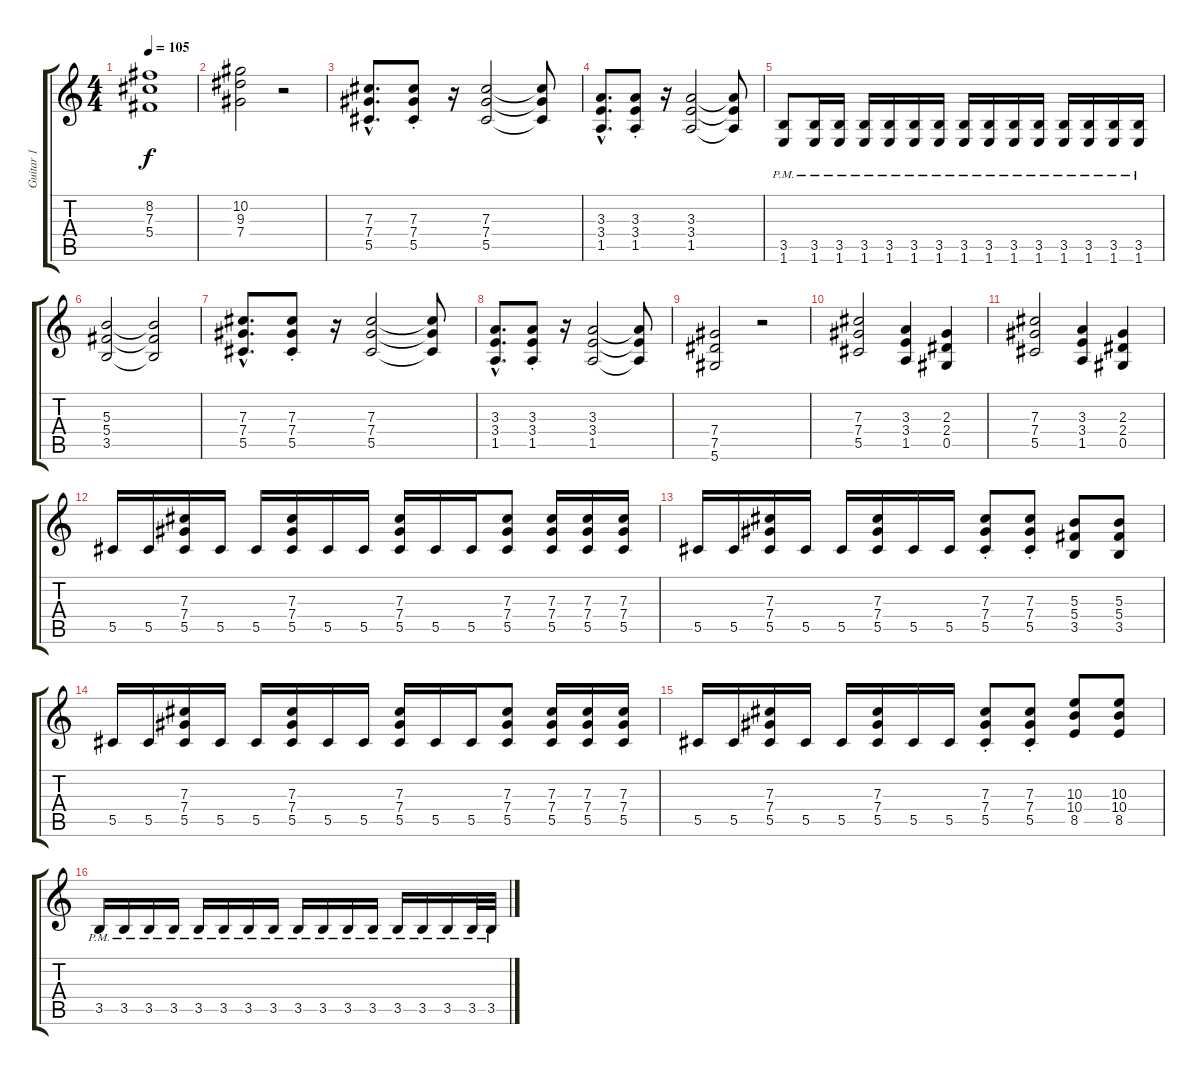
\track ("Guitar 1" "Guitar 1") {instrument distortionguitar}
\staff {score tabs}
\tuning (Eb4 Bb3 Gb3 Db3 Ab2 Eb2) {hide}
\ts (4 4)
\tempo 105
\clef g2
\ks c
(8.2 7.3 5.4).1{dy f} |
(10.2 9.3 7.4).2 r.2 |
(7.3{hac} 7.4{hac} 5.5{hac}).8{d} (7.3 7.4 5.5{st}).8 r.16 (7.3 7.4 5.5).2 (7.3{t} 7.4{t} 5.5{t}).8 |
(3.3{hac} 3.4{hac} 1.5{hac}).8{d} (3.3 3.4 1.5{st}).8 r.16 (3.3 3.4 1.5).2 (3.3{t} 3.4{t} 1.5{t}).8 |
(3.5 1.6{pm}).8 (3.5 1.6{pm}).16 (3.5 1.6{pm}).16 (3.5 1.6{pm}).16 (3.5 1.6{pm}).16 (3.5 1.6{pm}).16 (3.5 1.6{pm}).16 (3.5 1.6{pm}).16 (3.5 1.6{pm}).16 (3.5 1.6{pm}).16 (3.5 1.6{pm}).16 (3.5 1.6{pm}).16 (3.5 1.6{pm}).16 (3.5 1.6{pm}).16 (3.5 1.6{pm}).16 |
(5.3 5.4 3.5).2 (5.3{t} 5.4{t} 3.5{t}).2 |
(7.3{hac} 7.4{hac} 5.5{hac}).8{d} (7.3 7.4 5.5{st}).8 r.16 (7.3 7.4 5.5).2 (7.3{t} 7.4{t} 5.5{t}).8 |
(3.3{hac} 3.4{hac} 1.5{hac}).8{d} (3.3 3.4 1.5{st}).8 r.16 (3.3 3.4 1.5).2 (3.3{t} 3.4{t} 1.5{t}).8 |
(7.4 7.5 5.6).2 r.2 |
(7.3 7.4 5.5).2 (3.3 3.4 1.5).4 (2.3 2.4 0.5).4 |
(7.3 7.4 5.5).2 (3.3 3.4 1.5).4 (2.3 2.4 0.5).4 |
5.5.16 5.5.16 (7.3 7.4 5.5).16 5.5.16 5.5.16 (7.3 7.4 5.5).16 5.5.16 5.5.16 (7.3 7.4 5.5).16 5.5.16 5.5.16 (7.3 7.4 5.5).8 (7.3 7.4 5.5).16 (7.3 7.4 5.5).16 (7.3 7.4 5.5).16 |
5.5.16 5.5.16 (7.3 7.4 5.5).16 5.5.16 5.5.16 (7.3 7.4 5.5).16 5.5.16 5.5.16 (7.3{st} 7.4{st} 5.5{st}).8 (7.3{st} 7.4{st} 5.5{st}).8 (5.3 5.4 3.5).8 (5.3 5.4 3.5).8 |
5.5.16 5.5.16 (7.3 7.4 5.5).16 5.5.16 5.5.16 (7.3 7.4 5.5).16 5.5.16 5.5.16 (7.3 7.4 5.5).16 5.5.16 5.5.16 (7.3 7.4 5.5).8 (7.3 7.4 5.5).16 (7.3 7.4 5.5).16 (7.3 7.4 5.5).16 |
5.5.16 5.5.16 (7.3 7.4 5.5).16 5.5.16 5.5.16 (7.3 7.4 5.5).16 5.5.16 5.5.16 (7.3{st} 7.4{st} 5.5{st}).8 (7.3{st} 7.4{st} 5.5{st}).8 (10.3 10.4 8.5).8 (10.3 10.4 8.5).8 |
3.5{pm}.16{txt ""} 3.5{pm}.16 3.5{pm}.16 3.5{pm}.16 3.5{pm}.16 3.5{pm}.16 3.5{pm}.16 3.5{pm}.16 3.5{pm}.16 3.5{pm}.16 3.5{pm}.16 3.5{pm}.16 3.5{pm}.16 3.5{pm}.16 3.5{pm}.16 3.5{pm}.32 3.5{pm}.32
